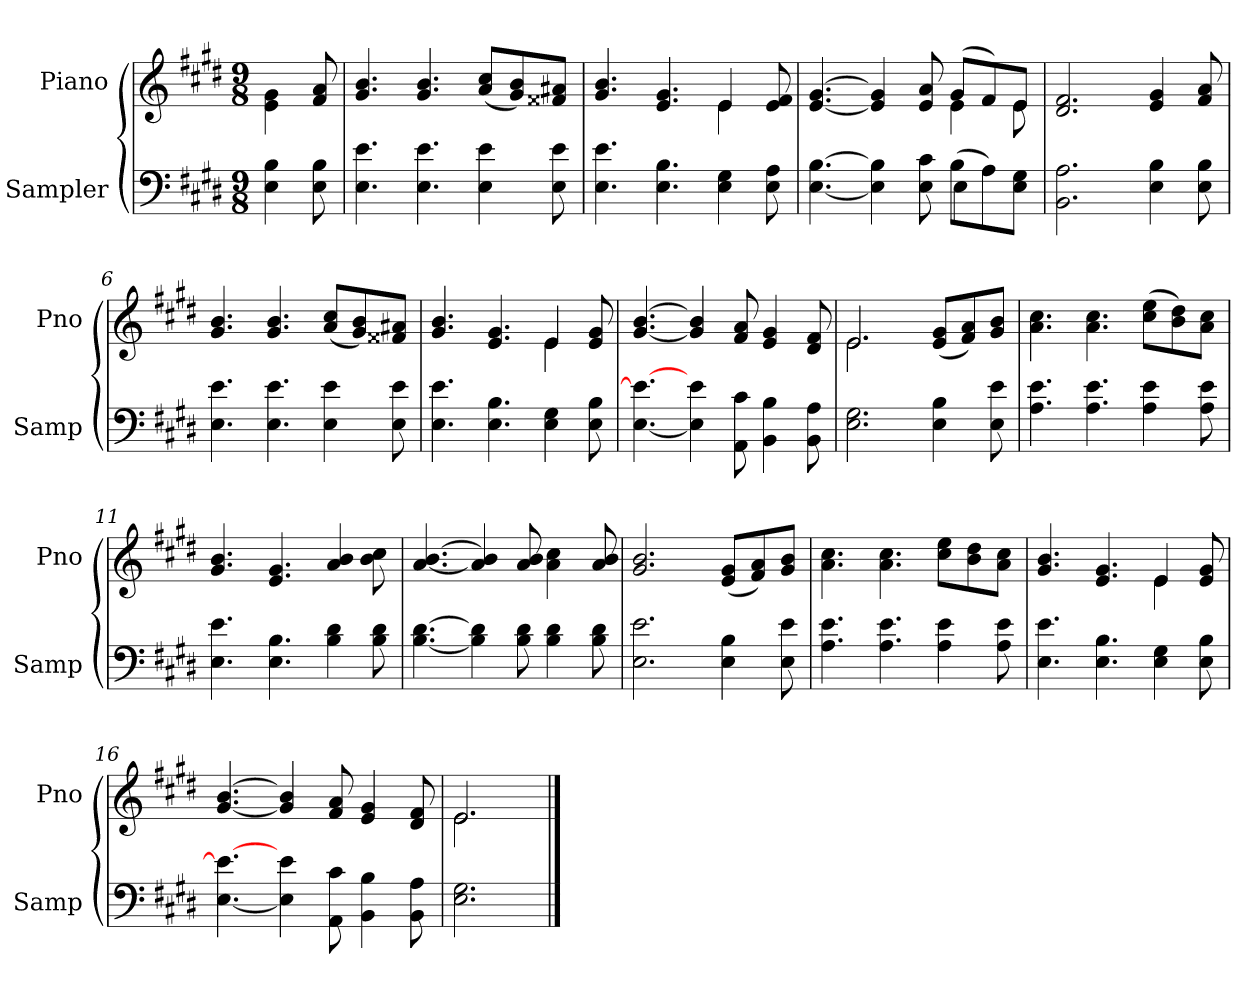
**kern	**kern
*part2	*part1
*staff2	*staff1
*I"Sampler	*I"Piano
*I'Samp	*I'Pno
*clefF4	*clefG2
*k[f#c#g#d#]	*k[f#c#g#d#]
*E:	*E:
*M9/8	*M9/8
=1	=1
4E 4B	4e\ 4g#\
8E 8B	8f# 8a
=2	=2
4.E 4.e	4.g# 4.b
4.E 4.e	4.g# 4.b
4E 4e	(8a/ 8cc#/L
.	8g#/ 8b/)
8E 8e	8f##X/ 8a#X/J
=3	=3
*	*^
4.E 4.e	4.g# 4.b	2.ryy
4.E 4.B	4.e 4.g#	.
4E 4G#	4e/	4e
8E 8A	8e 8f#	8ryy
=4	=4	=4
*^	*	*
[4.E [4.B	2.ryy	[4.e [4.g#	2.ryy
4E] 4B]	.	4e] 4g#]	.
8E 8c#	.	8e 8a	.
(8B\L	4E	(8g#/L	4e
8A\)	.	8f#/)	.
8E\ 8G#\J	8ryy	8e/J	8e
*v	*v	*	*
*	*v	*v
=5	=5
2.BB 2.A	2.d# 2.f#
4E 4B	4e 4g#
8E 8B	8f# 8a
=6	=6
4.E 4.e	4.g# 4.b
4.E 4.e	4.g# 4.b
4E 4e	(8a/ 8cc#/L
.	8g#/ 8b/)
8E 8e	8f##X/ 8a#X/J
=7	=7
*	*^
4.E 4.e	4.g# 4.b	2.ryy
4.E 4.B	4.e 4.g#	.
4E 4G#	4e/	4e
8E 8B	8e 8g#	8ryy
*	*v	*v
=8	=8
[4.E 4.e_	[4.g# [4.b
4E] 4e	4g#] 4b]
8AA\ 8c#\	8f# 8a
4BB\ 4B\	4e 4g#
8BB\ 8A\	8d# 8f#
=9	=9
*	*^
2.E\ 2.G#\	2.e/	2.e
4E 4B	(8e/ 8g#/L	4.ryy
.	8f#/ 8a/)	.
8E 8e	8g#/ 8b/J	.
*	*v	*v
=10	=10
4.A 4.e	4.a 4.cc#
4.A 4.e	4.a 4.cc#
4A 4e	(8cc#\ 8ee\L
.	8b\ 8dd#\)
8A 8e	8a\ 8cc#\J
=11	=11
4.E 4.e	4.g# 4.b
4.E 4.B	4.e 4.g#
4B 4d#	4a 4b
8B 8d#	8b 8cc#
=12	=12
[4.B [4.d#	[4.a [4.b
4B] 4d#]	4a] 4b]
8B 8d#	8a 8b
4B 4d#	4a 4cc#
8B 8d#	8a 8b
=13	=13
2.E 2.e	2.g# 2.b
4E 4B	(8e/ 8g#/L
.	8f#/ 8a/)
8E 8e	8g#/ 8b/J
=14	=14
4.A 4.e	4.a 4.cc#
4.A 4.e	4.a 4.cc#
4A 4e	8cc#\ 8ee\L
.	8b\ 8dd#\
8A 8e	8a\ 8cc#\J
=15	=15
*	*^
4.E 4.e	4.g# 4.b	2.ryy
4.E 4.B	4.e 4.g#	.
4E 4G#	4e/	4e
8E 8B	8e 8g#	8ryy
*	*v	*v
=16	=16
[4.E 4.e_	[4.g# [4.b
4E] 4e	4g#] 4b]
8AA 8c#	8f# 8a
4BB 4B	4e 4g#
8BB 8A	8d# 8f#
=17	=17
*	*^
2.E 2.G#	2.e/	2.e
*	*v	*v
==	==
*-	*-
